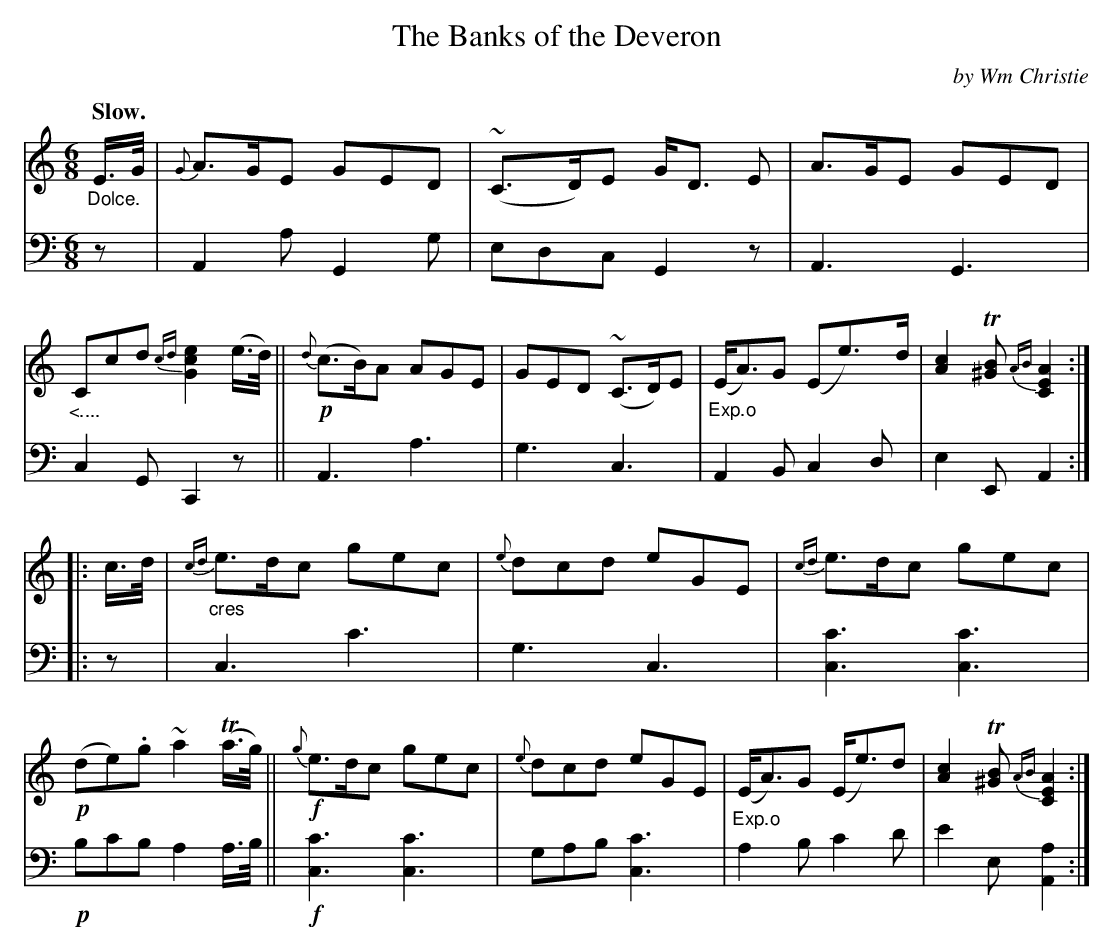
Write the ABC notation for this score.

X:1
T: The Banks of the Deveron
C: by Wm Christie
M: 6/8
L: 1/8
Q: "Slow."
K: Am
V: 1 staves=2
"_Dolce."E/>G/ |\
{G}A>GE GED | (~C>D)E G<D E | A>GE GED | "_<...."Ccd {cd}[e2c2G2] (e/>d/) ||\
{d}(!p!c>B)A AGE | GED (~C>D)E | "_Exp.o"(E<A)G (Ee)>d | [c2A2] T[B^G] {AB}[A2E2C2] :|
|: !c/>d/ |\
"_cres"{cd}e>dc gec | {e}dcd eGE | {cd}e>dc gec |!p!(de).g ~a2 (Ta/>g/) ||\
!f!{g}e>dc gec | {e}dcd eGE | "_Exp.o"(E<A)G (E<e)d |  [c2A2] T[B^G] {AB}[A2E2C2] :|
V: 2 clef=bass middle=d
z |\
A2a G2g | edc G2z | A3 G3 | c2G C2z ||\
A3 a3 | g3 c3 | A2B c2d | e2E A2 :|
|: z |\
c3 c'3 | g3 c3 | [c'3c3] [c'3c3] | !p!bc'b a2 a/>b/ ||\
!f![c'3c3] [c'3c3] | gab [c'3c3] | a2b c'2d' | e'2e [a2A2] :|
